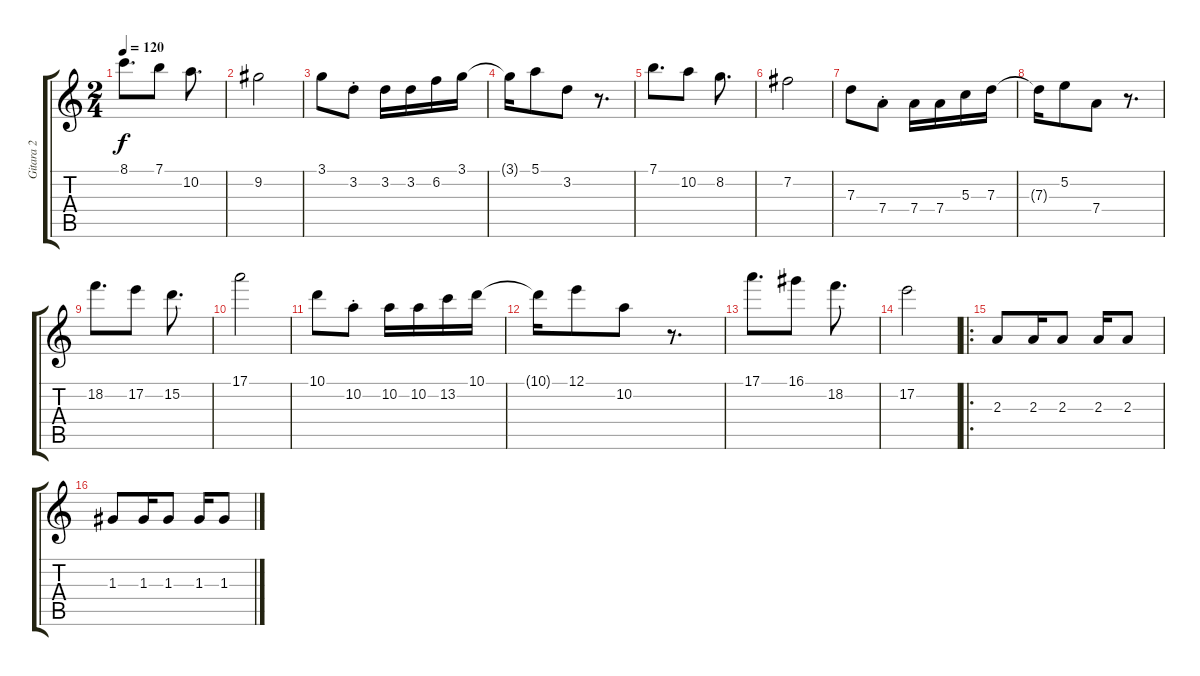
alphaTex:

\track ("Gitara 2" "Gitara 2") {instrument electricguitarjazz}
\staff {score tabs}
\tuning (E4 B3 G3 D3 A2 E2) {hide}
\ts (2 4)
\tempo 120
\clef g2
\ks aminor
8.1.8{d dy f} 7.1.8 10.2.8{d} |
9.2.2 |
3.1.8 3.2{st}.8 3.2.16 3.2.16 6.2.16 3.1.16 |
3.1{t}.16 5.1.8 3.2.8 r.8{d} |
7.1.8{d} 10.2.8 8.2.8{d} |
7.2.2 |
7.3.8 7.4{st}.8 7.4.16 7.4.16 5.3.16 7.3.16 |
7.3{t}.16 5.2.8 7.4.8 r.8{d} |
18.2.8{d} 17.2.8 15.2.8{d} |
17.1.2 |
10.1.8 10.2{st}.8 10.2.16 10.2.16 13.2.16 10.1.16 |
10.1{t}.16 12.1.8 10.2.8 r.8{d} |
17.1.8{d} 16.1.8 18.2.8{d} |
17.2.2 |
\ro
2.3.8 2.3.16 2.3.8 2.3.16 2.3.8 |
1.3.8 1.3.16 1.3.8 1.3.16 1.3.8
